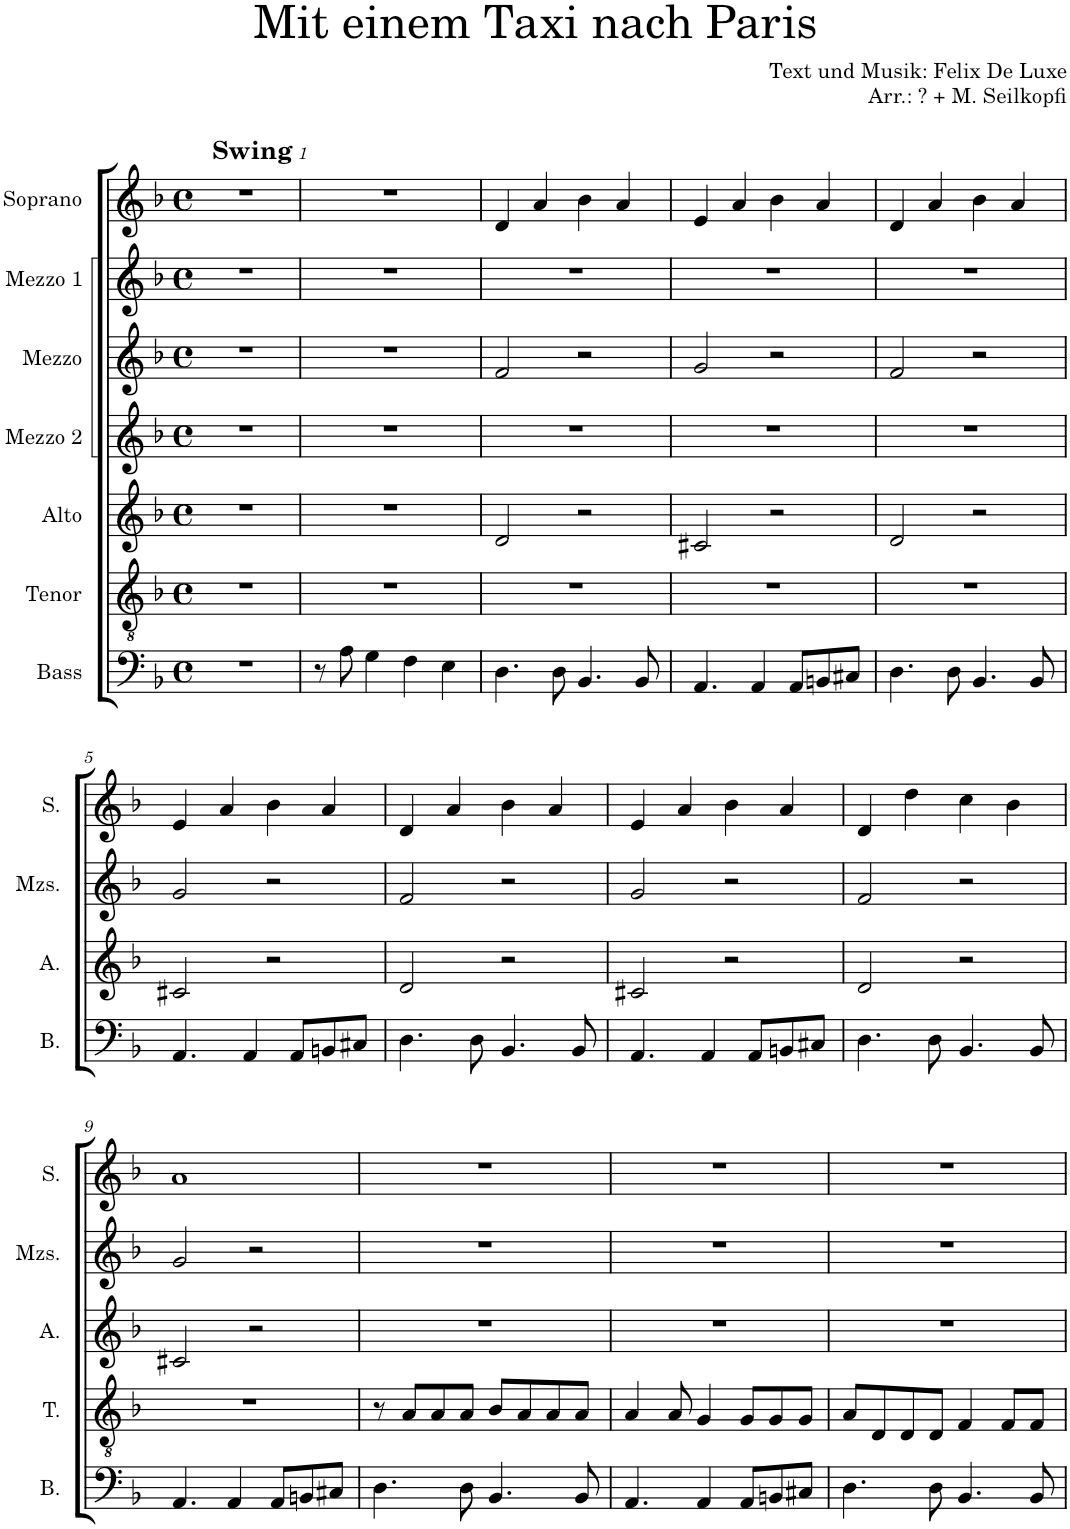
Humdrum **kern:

**kern	**kern	**kern	**kern	**kern	**kern	**kern
*part7	*part6	*part5	*part4	*part3	*part2	*part1
*staff7	*staff6	*staff5	*staff4	*staff3	*staff2	*staff1
*I"Bass	*I"Tenor	*I"Alto	*I"Mezzo 2	*I"Mezzo	*I"Mezzo 1	*I"Soprano
*I'B.	*I'T.	*I'A.	*	*	*	*I'S.
*clefF4	*clefGv2	*clefG2	*clefG2	*clefG2	*clefG2	*clefG2
*k[b-]	*k[b-]	*k[b-]	*k[b-]	*k[b-]	*k[b-]	*k[b-]
*M4/4	*M4/4	*M4/4	*M4/4	*M4/4	*M4/4	*M4/4
*met(c)	*met(c)	*met(c)	*met(c)	*met(c)	*met(c)	*met(c)
=	=	=	=	=	=	=
!	!	!	!	!	!	!LO:TX:a:B:t=Swing
1r	1r	1r	1r	1r	1r	1r
=1	=1	=1	=1	=1	=1	=1
8r	1r	1r	1r	1r	1r	1r
8A\	.	.	.	.	.	.
4G\	.	.	.	.	.	.
4F\	.	.	.	.	.	.
4E\	.	.	.	.	.	.
=2	=2	=2	=2	=2	=2	=2
4.D\	1r	2d/	1r	2f/	1r	4d/
.	.	.	.	.	.	4a/
8D\	.	.	.	.	.	.
4.BB-/	.	2r	.	2r	.	4b-\
.	.	.	.	.	.	4a/
8BB-/	.	.	.	.	.	.
=3	=3	=3	=3	=3	=3	=3
4.AA/	1r	2c#X/	1r	2g/	1r	4e/
.	.	.	.	.	.	4a/
4AA/	.	.	.	.	.	.
.	.	2r	.	2r	.	4b-\
8AA/L	.	.	.	.	.	.
8BBn/	.	.	.	.	.	4a/
8C#X/J	.	.	.	.	.	.
=4	=4	=4	=4	=4	=4	=4
4.D\	1r	2d/	1r	2f/	1r	4d/
.	.	.	.	.	.	4a/
8D\	.	.	.	.	.	.
4.BB-/	.	2r	.	2r	.	4b-\
.	.	.	.	.	.	4a/
8BB-/	.	.	.	.	.	.
!!LO:LB:g=z
=5	=5	=5	=5	=5	=5	=5
4.AA/	1r	2c#X/	1r	2g/	1r	4e/
.	.	.	.	.	.	4a/
4AA/	.	.	.	.	.	.
.	.	2r	.	2r	.	4b-\
8AA/L	.	.	.	.	.	.
8BBn/	.	.	.	.	.	4a/
8C#X/J	.	.	.	.	.	.
=6	=6	=6	=6	=6	=6	=6
4.D\	1r	2d/	1r	2f/	1r	4d/
.	.	.	.	.	.	4a/
8D\	.	.	.	.	.	.
4.BB-/	.	2r	.	2r	.	4b-\
.	.	.	.	.	.	4a/
8BB-/	.	.	.	.	.	.
=7	=7	=7	=7	=7	=7	=7
4.AA/	1r	2c#X/	1r	2g/	1r	4e/
.	.	.	.	.	.	4a/
4AA/	.	.	.	.	.	.
.	.	2r	.	2r	.	4b-\
8AA/L	.	.	.	.	.	.
8BBn/	.	.	.	.	.	4a/
8C#X/J	.	.	.	.	.	.
=8	=8	=8	=8	=8	=8	=8
4.D\	1r	2d/	1r	2f/	1r	4d/
.	.	.	.	.	.	4dd\
8D\	.	.	.	.	.	.
4.BB-/	.	2r	.	2r	.	4cc\
.	.	.	.	.	.	4b-\
8BB-/	.	.	.	.	.	.
!!LO:LB:g=z
=9	=9	=9	=9	=9	=9	=9
4.AA/	1r	2c#X/	1r	2g/	1r	1a
4AA/	.	.	.	.	.	.
.	.	2r	.	2r	.	.
8AA/L	.	.	.	.	.	.
8BBn/	.	.	.	.	.	.
8C#X/J	.	.	.	.	.	.
=10	=10	=10	=10	=10	=10	=10
4.D\	8r	1r	1r	1r	1r	1r
.	8A/L	.	.	.	.	.
.	8A/	.	.	.	.	.
8D\	8A/J	.	.	.	.	.
4.BB-/	8B-/L	.	.	.	.	.
.	8A/	.	.	.	.	.
.	8A/	.	.	.	.	.
8BB-/	8A/J	.	.	.	.	.
=11	=11	=11	=11	=11	=11	=11
4.AA/	4A/	1r	1r	1r	1r	1r
.	8A/	.	.	.	.	.
4AA/	4G/	.	.	.	.	.
8AA/L	8G/L	.	.	.	.	.
8BBn/	8G/	.	.	.	.	.
8C#X/J	8G/J	.	.	.	.	.
=12	=12	=12	=12	=12	=12	=12
4.D\	8A/L	1r	1r	1r	1r	1r
.	8D/	.	.	.	.	.
.	8D/	.	.	.	.	.
8D\	8D/J	.	.	.	.	.
4.BB-/	4F/	.	.	.	.	.
.	8F/L	.	.	.	.	.
8BB-/	8F/J	.	.	.	.	.
=	=	=	=	=	=	=
*-	*-	*-	*-	*-	*-	*-
